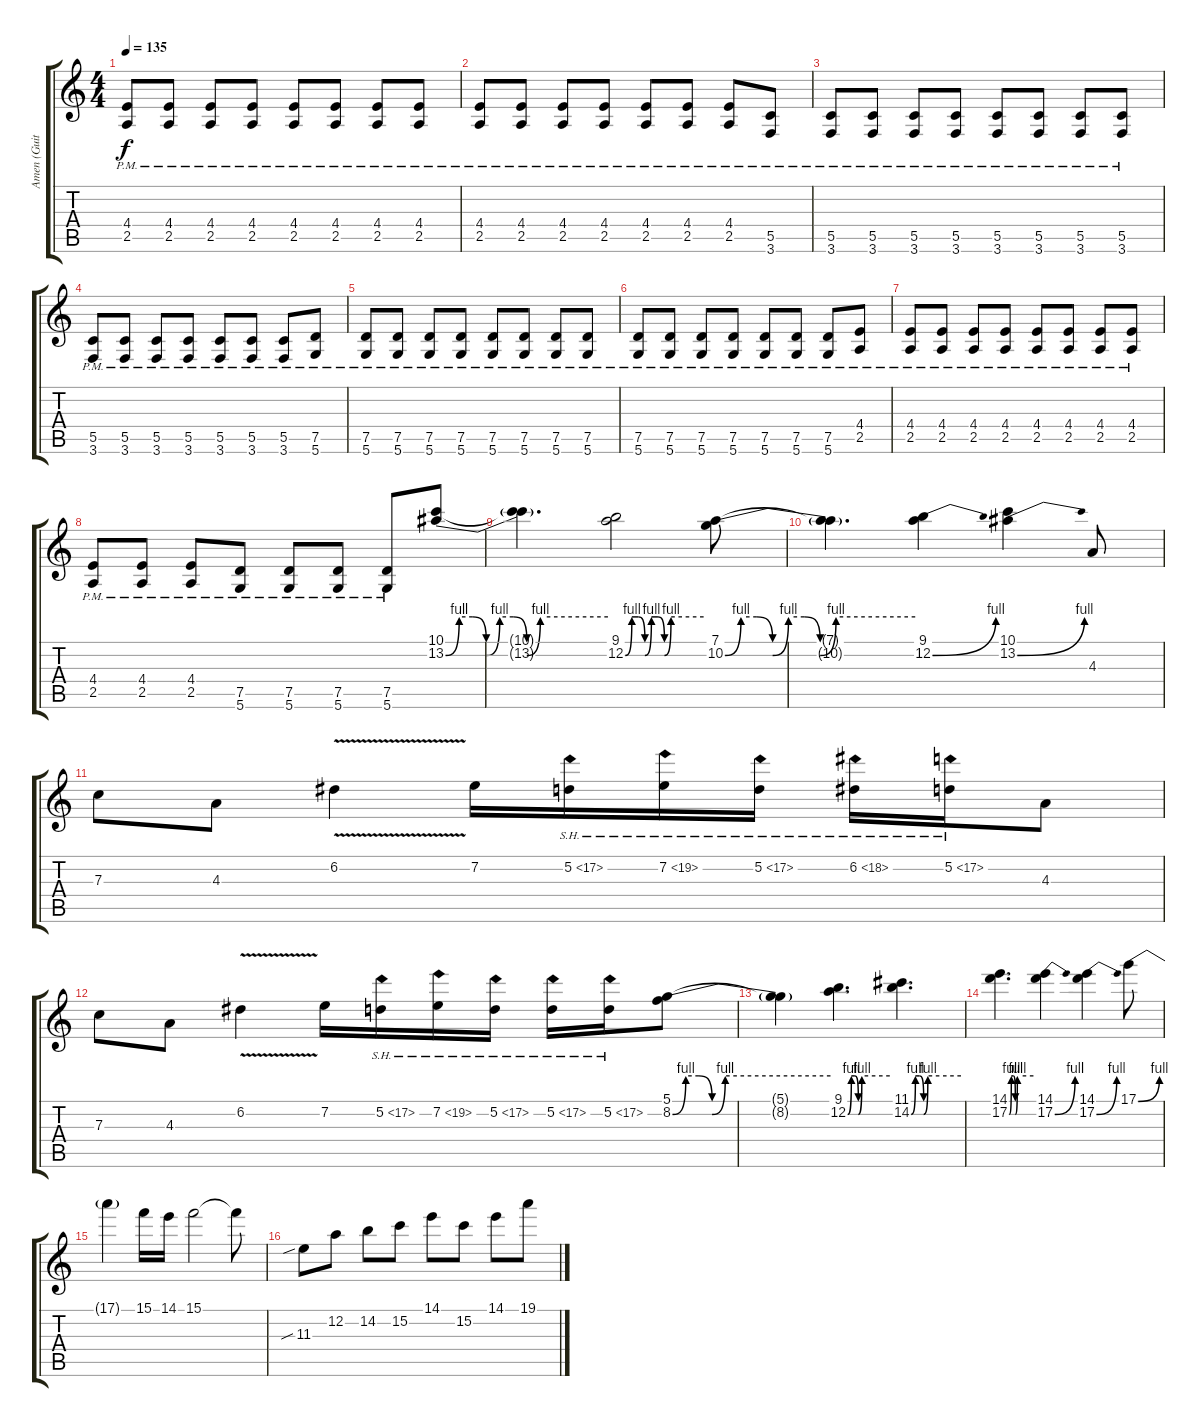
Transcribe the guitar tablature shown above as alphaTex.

\track ("Amen (Guitar)" "Amen (Guit") {instrument distortionguitar}
\staff {score tabs}
\tuning (D4 A3 F3 C3 G2 D2) {hide}
\ts (4 4)
\tempo 135
\clef g2
\ks c
(4.4{pm} 2.5{pm}).8{dy f} (4.4{pm} 2.5{pm}).8 (4.4{pm} 2.5{pm}).8 (4.4{pm} 2.5{pm}).8 (4.4{pm} 2.5{pm}).8 (4.4{pm} 2.5{pm}).8 (4.4{pm} 2.5{pm}).8 (4.4{pm} 2.5{pm}).8 |
(4.4{pm} 2.5{pm}).8 (4.4{pm} 2.5{pm}).8 (4.4{pm} 2.5{pm}).8 (4.4{pm} 2.5{pm}).8 (4.4{pm} 2.5{pm}).8 (4.4{pm} 2.5{pm}).8 (4.4{pm} 2.5{pm}).8 (5.5{pm} 3.6{pm}).8 |
(5.5{pm} 3.6{pm}).8 (5.5{pm} 3.6{pm}).8 (5.5{pm} 3.6{pm}).8 (5.5{pm} 3.6{pm}).8 (5.5{pm} 3.6{pm}).8 (5.5{pm} 3.6{pm}).8 (5.5{pm} 3.6{pm}).8 (5.5{pm} 3.6{pm}).8 |
(5.5{pm} 3.6{pm}).8 (5.5{pm} 3.6{pm}).8 (5.5{pm} 3.6{pm}).8 (5.5{pm} 3.6{pm}).8 (5.5{pm} 3.6{pm}).8 (5.5{pm} 3.6{pm}).8 (5.5{pm} 3.6{pm}).8 (7.5{pm} 5.6{pm}).8 |
(7.5{pm} 5.6{pm}).8 (7.5{pm} 5.6{pm}).8 (7.5{pm} 5.6{pm}).8 (7.5{pm} 5.6{pm}).8 (7.5{pm} 5.6{pm}).8 (7.5{pm} 5.6{pm}).8 (7.5{pm} 5.6{pm}).8 (7.5{pm} 5.6{pm}).8 |
(7.5{pm} 5.6{pm}).8 (7.5{pm} 5.6{pm}).8 (7.5{pm} 5.6{pm}).8 (7.5{pm} 5.6{pm}).8 (7.5{pm} 5.6{pm}).8 (7.5{pm} 5.6{pm}).8 (7.5{pm} 5.6{pm}).8 (4.4{pm} 2.5{pm}).8 |
(4.4{pm} 2.5{pm}).8 (4.4{pm} 2.5{pm}).8 (4.4{pm} 2.5{pm}).8 (4.4{pm} 2.5{pm}).8 (4.4{pm} 2.5{pm}).8 (4.4{pm} 2.5{pm}).8 (4.4{pm} 2.5{pm}).8 (4.4{pm} 2.5{pm}).8 |
(4.4{pm} 2.5{pm}).8 (4.4{pm} 2.5{pm}).8 (4.4{pm} 2.5{pm}).8 (7.5{pm} 5.6{pm}).8 (7.5{pm} 5.6{pm}).8 (7.5{pm} 5.6{pm}).8 (7.5{pm} 5.6{pm}).8 (10.1 13.2{be (custom 0 0 5 4 10 4 15 0 20 4 25 4 30 0 35 4 60 4)}).8 |
(10.1{t} 13.2{t}).4{d} (9.1 12.2{be (custom 0 0 5 4 10 4 15 0 20 4 25 4 30 0 35 4 60 4)}).2 (7.1 10.2{be (custom 0 0 5 4 10 4 15 0 20 4 25 4 30 0 35 4 60 4)}).8 |
(7.1{t} 10.2{t}).4{d} (9.1 12.2{be (bend 0 0 60 4)}).4 (10.1 13.2{be (bend 0 0 60 4)}).4 4.3.8 |
7.3.8 4.3.8 6.2{v}.4{instrument guitarharmonics} 7.2.16{instrument distortionguitar} 5.2{sh 12}.16 7.2{sh 12}.16 5.2{sh 12}.16 6.2{sh 12}.16 5.2{sh 12}.16 4.3.8 |
7.3.8 4.3.8 6.2{v}.4{instrument guitarharmonics} 7.2.16{instrument distortionguitar} 5.2{sh 12}.16 7.2{sh 12}.16 5.2{sh 12}.16 5.2{sh 12}.16 5.2{sh 12}.16 (5.1 8.2{be (custom 0 0 5 4 10 4 15 0 20 4 60 4)}).8 |
(5.1{t} 8.2{t}).4 (9.1 12.2{be (custom 0 0 5 4 10 4 15 0 20 4 60 4)}).4{d} (11.1 14.2{be (custom 0 0 5 4 10 4 15 0 20 4 60 4)}).4{d} |
(14.1 17.2{be (custom 0 0 5 4 10 4 15 0 20 4 60 4)}).4{d} (14.1 17.2{be (bend 0 0 60 4)}).4 (14.1 17.2{be (bend 0 0 60 4)}).4 17.1{be (bend 0 0 60 4)}.8 |
17.1{t}.4 15.1.16 14.1.16 15.1.2 15.1{t}.8 |
11.3{sib}.8 12.2.8 14.2.8 15.2.8 14.1.8 15.2.8 14.1.8 19.1.8
